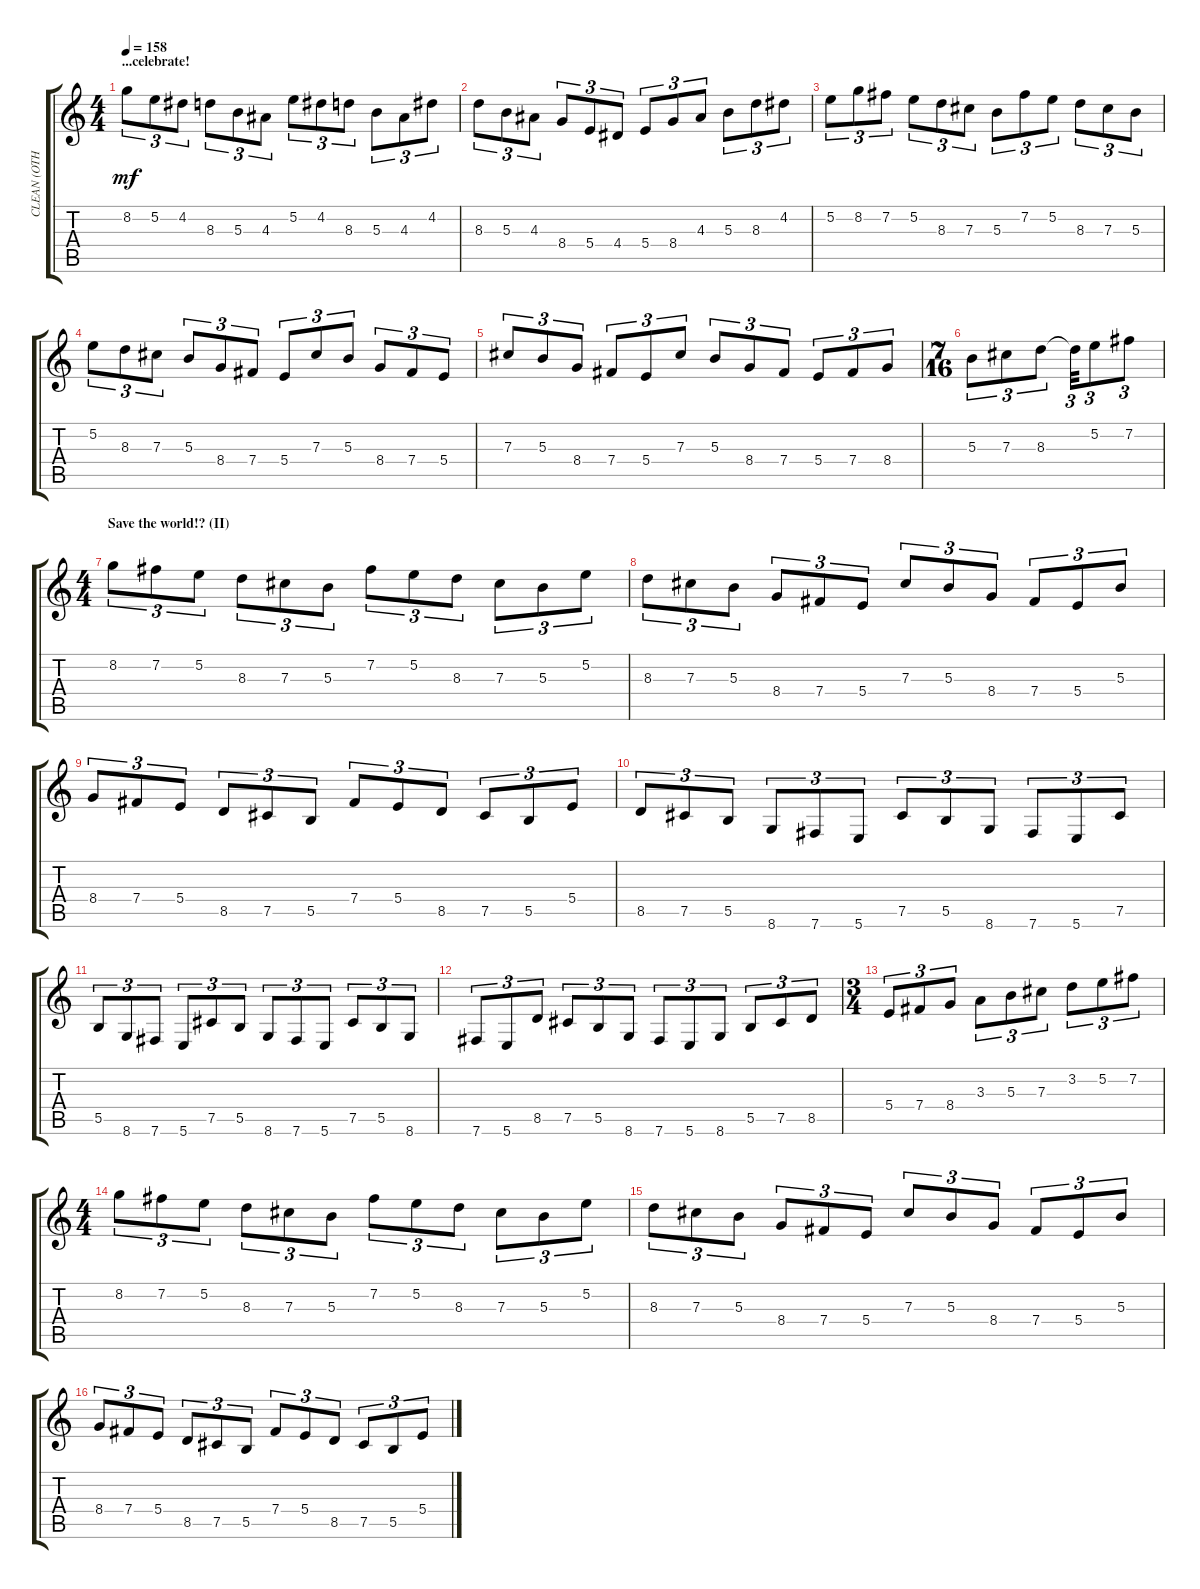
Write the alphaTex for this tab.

\track ("CLEAN (OTHER)" "CLEAN (OTH") {instrument acousticguitarsteel}
\staff {score tabs}
\tuning (Eb4 B3 Gb3 B2 Gb2 B1) {hide}
\ts (4 4)
\section ("" "...celebrate!")
\tempo 158
\clef g2
\ks c
8.2.8{tu (3 2) dy mf} 5.2.8{tu (3 2)} 4.2.8{tu (3 2)} 8.3.8{tu (3 2)} 5.3.8{tu (3 2)} 4.3.8{tu (3 2)} 5.2.8{tu (3 2)} 4.2.8{tu (3 2)} 8.3.8{tu (3 2)} 5.3.8{tu (3 2)} 4.3.8{tu (3 2)} 4.2.8{tu (3 2)} |
8.3.8{tu (3 2)} 5.3.8{tu (3 2)} 4.3.8{tu (3 2)} 8.4.8{tu (3 2)} 5.4.8{tu (3 2)} 4.4.8{tu (3 2)} 5.4.8{tu (3 2)} 8.4.8{tu (3 2)} 4.3.8{tu (3 2)} 5.3.8{tu (3 2)} 8.3.8{tu (3 2)} 4.2.8{tu (3 2)} |
5.2.8{tu (3 2)} 8.2.8{tu (3 2)} 7.2.8{tu (3 2)} 5.2.8{tu (3 2)} 8.3.8{tu (3 2)} 7.3.8{tu (3 2)} 5.3.8{tu (3 2)} 7.2.8{tu (3 2)} 5.2.8{tu (3 2)} 8.3.8{tu (3 2)} 7.3.8{tu (3 2)} 5.3.8{tu (3 2)} |
5.2.8{tu (3 2)} 8.3.8{tu (3 2)} 7.3.8{tu (3 2)} 5.3.8{tu (3 2)} 8.4.8{tu (3 2)} 7.4.8{tu (3 2)} 5.4.8{tu (3 2)} 7.3.8{tu (3 2)} 5.3.8{tu (3 2)} 8.4.8{tu (3 2)} 7.4.8{tu (3 2)} 5.4.8{tu (3 2)} |
7.3.8{tu (3 2)} 5.3.8{tu (3 2)} 8.4.8{tu (3 2)} 7.4.8{tu (3 2)} 5.4.8{tu (3 2)} 7.3.8{tu (3 2)} 5.3.8{tu (3 2)} 8.4.8{tu (3 2)} 7.4.8{tu (3 2)} 5.4.8{tu (3 2)} 7.4.8{tu (3 2)} 8.4.8{tu (3 2)} |
\ts (7 16)
5.3.8{tu (3 2)} 7.3.8{tu (3 2)} 8.3.8{tu (3 2)} 8.3{t}.32{tu (3 2)} 5.2.8{tu (3 2)} 7.2.8{tu (3 2)} |
\ts (4 4)
\section ("" "Save the world!? (II)")
8.2.8{tu (3 2)} 7.2.8{tu (3 2)} 5.2.8{tu (3 2)} 8.3.8{tu (3 2)} 7.3.8{tu (3 2)} 5.3.8{tu (3 2)} 7.2.8{tu (3 2)} 5.2.8{tu (3 2)} 8.3.8{tu (3 2)} 7.3.8{tu (3 2)} 5.3.8{tu (3 2)} 5.2.8{tu (3 2)} |
8.3.8{tu (3 2)} 7.3.8{tu (3 2)} 5.3.8{tu (3 2)} 8.4.8{tu (3 2)} 7.4.8{tu (3 2)} 5.4.8{tu (3 2)} 7.3.8{tu (3 2)} 5.3.8{tu (3 2)} 8.4.8{tu (3 2)} 7.4.8{tu (3 2)} 5.4.8{tu (3 2)} 5.3.8{tu (3 2)} |
8.4.8{tu (3 2)} 7.4.8{tu (3 2)} 5.4.8{tu (3 2)} 8.5.8{tu (3 2)} 7.5.8{tu (3 2)} 5.5.8{tu (3 2)} 7.4.8{tu (3 2)} 5.4.8{tu (3 2)} 8.5.8{tu (3 2)} 7.5.8{tu (3 2)} 5.5.8{tu (3 2)} 5.4.8{tu (3 2)} |
8.5.8{tu (3 2)} 7.5.8{tu (3 2)} 5.5.8{tu (3 2)} 8.6.8{tu (3 2)} 7.6.8{tu (3 2)} 5.6.8{tu (3 2)} 7.5.8{tu (3 2)} 5.5.8{tu (3 2)} 8.6.8{tu (3 2)} 7.6.8{tu (3 2)} 5.6.8{tu (3 2)} 7.5.8{tu (3 2)} |
5.5.8{tu (3 2)} 8.6.8{tu (3 2)} 7.6.8{tu (3 2)} 5.6.8{tu (3 2)} 7.5.8{tu (3 2)} 5.5.8{tu (3 2)} 8.6.8{tu (3 2)} 7.6.8{tu (3 2)} 5.6.8{tu (3 2)} 7.5.8{tu (3 2)} 5.5.8{tu (3 2)} 8.6.8{tu (3 2)} |
7.6.8{tu (3 2)} 5.6.8{tu (3 2)} 8.5.8{tu (3 2)} 7.5.8{tu (3 2)} 5.5.8{tu (3 2)} 8.6.8{tu (3 2)} 7.6.8{tu (3 2)} 5.6.8{tu (3 2)} 8.6.8{tu (3 2)} 5.5.8{tu (3 2)} 7.5.8{tu (3 2)} 8.5.8{tu (3 2)} |
\ts (3 4)
5.4.8{tu (3 2)} 7.4.8{tu (3 2)} 8.4.8{tu (3 2)} 3.3.8{tu (3 2)} 5.3.8{tu (3 2)} 7.3.8{tu (3 2)} 3.2.8{tu (3 2)} 5.2.8{tu (3 2)} 7.2.8{tu (3 2)} |
\ts (4 4)
8.2.8{tu (3 2)} 7.2.8{tu (3 2)} 5.2.8{tu (3 2)} 8.3.8{tu (3 2)} 7.3.8{tu (3 2)} 5.3.8{tu (3 2)} 7.2.8{tu (3 2)} 5.2.8{tu (3 2)} 8.3.8{tu (3 2)} 7.3.8{tu (3 2)} 5.3.8{tu (3 2)} 5.2.8{tu (3 2)} |
8.3.8{tu (3 2)} 7.3.8{tu (3 2)} 5.3.8{tu (3 2)} 8.4.8{tu (3 2)} 7.4.8{tu (3 2)} 5.4.8{tu (3 2)} 7.3.8{tu (3 2)} 5.3.8{tu (3 2)} 8.4.8{tu (3 2)} 7.4.8{tu (3 2)} 5.4.8{tu (3 2)} 5.3.8{tu (3 2)} |
8.4.8{tu (3 2)} 7.4.8{tu (3 2)} 5.4.8{tu (3 2)} 8.5.8{tu (3 2)} 7.5.8{tu (3 2)} 5.5.8{tu (3 2)} 7.4.8{tu (3 2)} 5.4.8{tu (3 2)} 8.5.8{tu (3 2)} 7.5.8{tu (3 2)} 5.5.8{tu (3 2)} 5.4.8{tu (3 2)}
